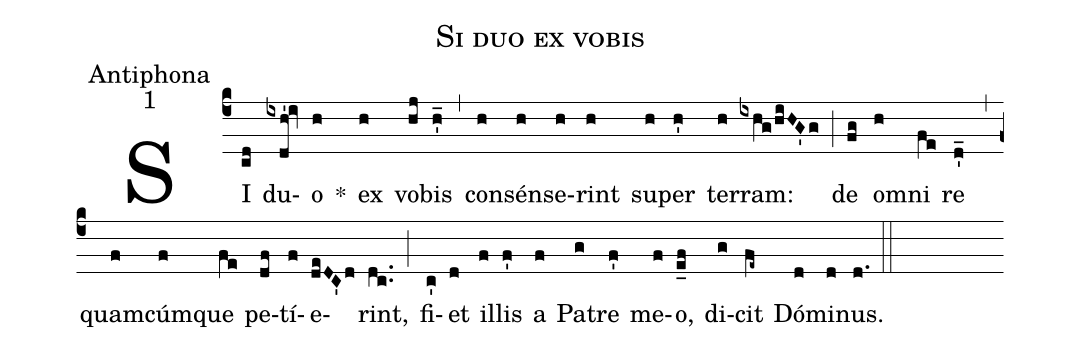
name:Si duo ex vobis;
office-part:Antiphona;
mode:1;
%%
(c4) SI(cd) du(ixdh'!iv)o(h) *() ex(h) vo(hj)bis(h'_) (,) con(h)sén(h)se(h)rint(h) su(h)per(h') ter(h)ram:(ixhg/hiHG'g) (;) de(fg) o(h)mni(fe) re(d'_) (,) quam(f)cúm(f)que(fe) pe(df)tí(f)e(deDC'd)rint,(dc..) (;) fi(c')et(d) il(f)lis(f') a(f) Pa(g)tre(f') me(f)o,(e_f) di(g)cit(fe~) Dó(d)mi(d)nus.(d.) (::)
